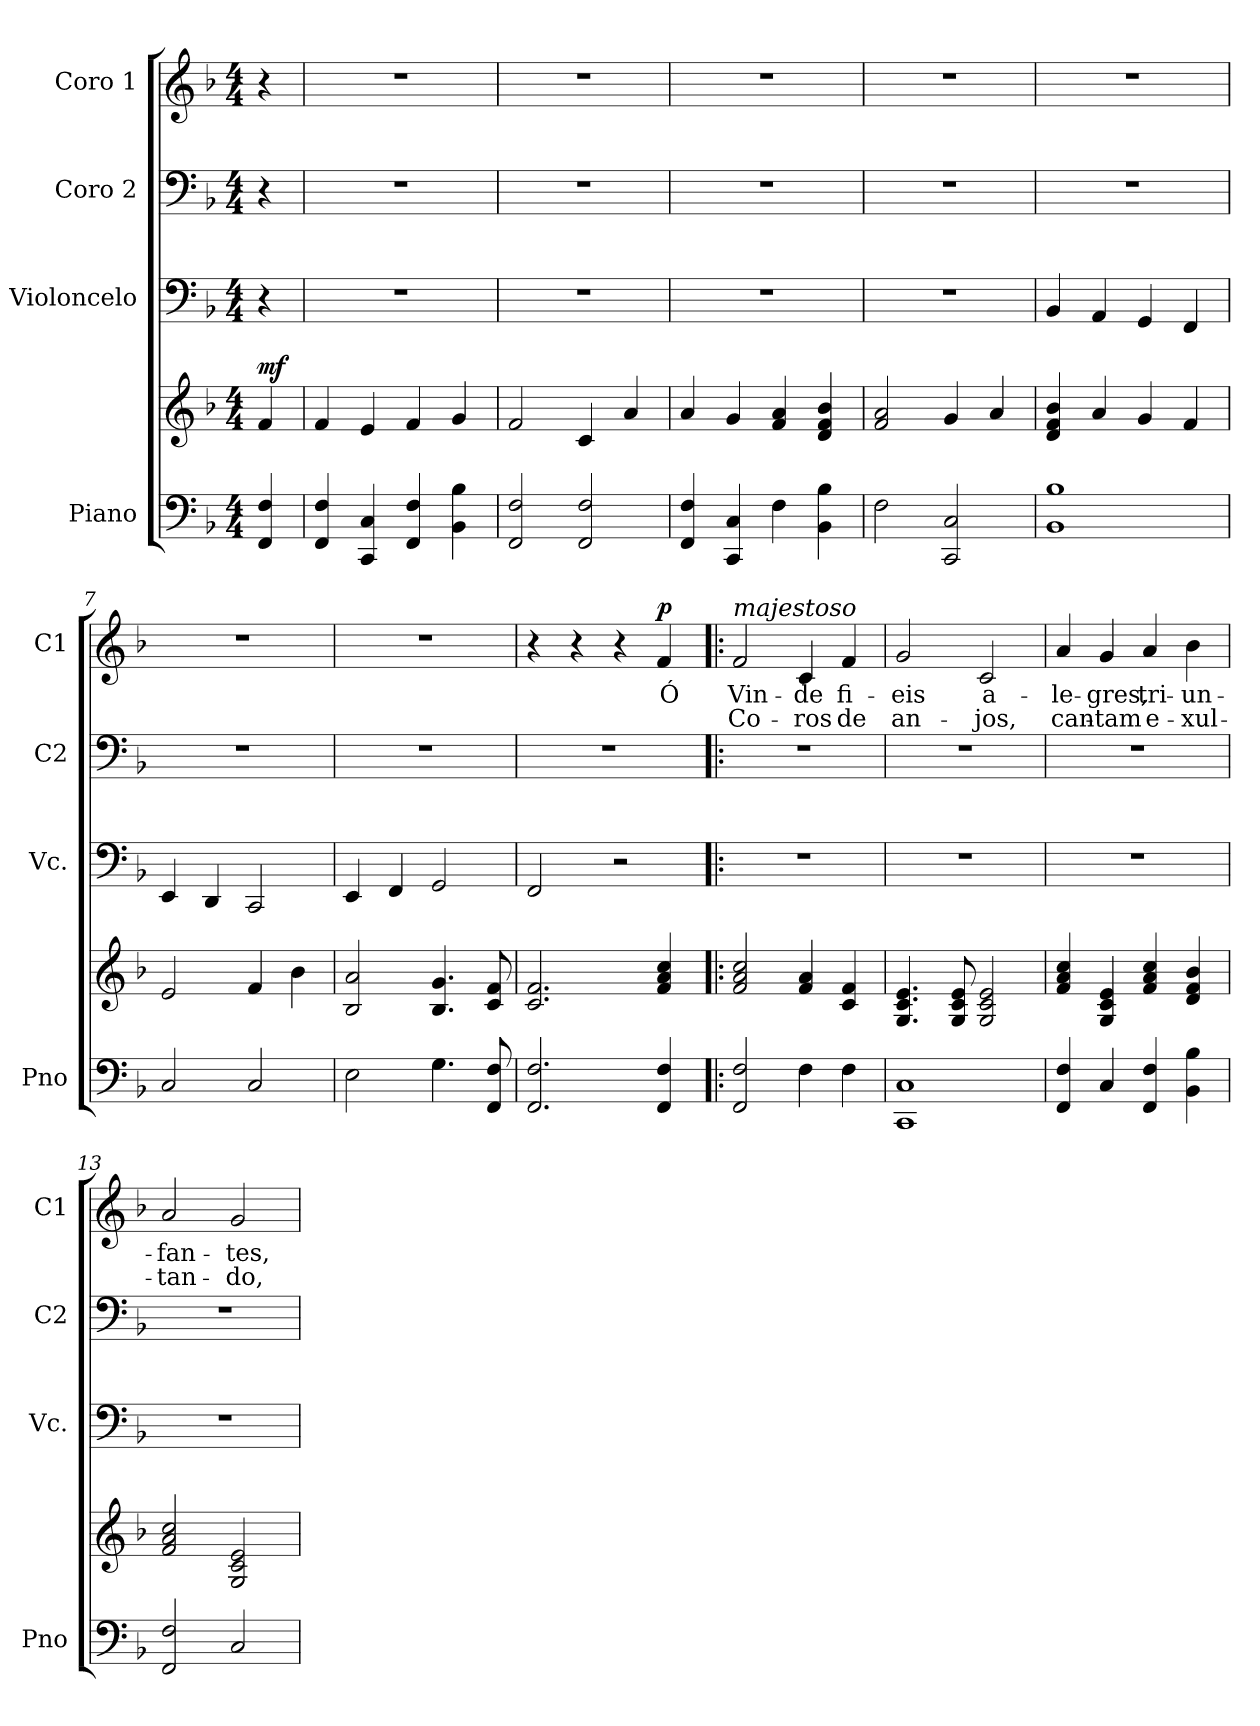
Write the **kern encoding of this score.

**kern	**kern	**dynam	**kern	**kern	**kern	**text	**text	**dynam
*part4	*part4	*part4	*part3	*part2	*part1	*part1	*part1	*part1
*staff5	*staff4	*staff4/5	*staff3	*staff2	*staff1	*staff1	*staff1	*staff1
*I"Piano	*	*	*I"Violoncelo	*I"Coro 2	*I"Coro 1	*	*	*
*I'Pno	*	*	*I'Vc.	*I'C2	*I'C1	*	*	*
*clefF4	*clefG2	*	*clefF4	*clefF4	*clefG2	*	*	*
*k[b-]	*k[b-]	*	*k[b-]	*k[b-]	*k[b-]	*	*	*
*M4/4	*M4/4	*	*M4/4	*M4/4	*M4/4	*	*	*
*MM118	*MM118	*	*MM118	*MM118	*MM118	*	*	*
=1	=1	=1	=1	=1	=1	=1	=1	=1
!	!	!LO:DY:a	!	!	!	!	!	!
4FF/ 4F/	4f/	mf	4r	4r	4r	.	.	.
=2	=2	=2	=2	=2	=2	=2	=2	=2
4FF/ 4F/	4f/	.	1r	1r	1r	.	.	.
4CC/ 4C/	4e/	.	.	.	.	.	.	.
4FF/ 4F/	4f/	.	.	.	.	.	.	.
4BB-\ 4B-\	4g/	.	.	.	.	.	.	.
=3	=3	=3	=3	=3	=3	=3	=3	=3
2FF/ 2F/	2f/	.	1r	1r	1r	.	.	.
2FF/ 2F/	4c/	.	.	.	.	.	.	.
.	4a/	.	.	.	.	.	.	.
=4	=4	=4	=4	=4	=4	=4	=4	=4
4FF/ 4F/	4a/	.	1r	1r	1r	.	.	.
4CC/ 4C/	4g/	.	.	.	.	.	.	.
4F\	4f/ 4a/	.	.	.	.	.	.	.
4BB-\ 4B-\	4d/ 4f/ 4b-/	.	.	.	.	.	.	.
=5	=5	=5	=5	=5	=5	=5	=5	=5
2F\	2f/ 2a/	.	1r	1r	1r	.	.	.
2CC/ 2C/	4g/	.	.	.	.	.	.	.
.	4a/	.	.	.	.	.	.	.
=6	=6	=6	=6	=6	=6	=6	=6	=6
1BB- 1B-	4d/ 4f/ 4b-/	.	4BB-/	1r	1r	.	.	.
.	4a/	.	4AA/	.	.	.	.	.
.	4g/	.	4GG/	.	.	.	.	.
.	4f/	.	4FF/	.	.	.	.	.
=7	=7	=7	=7	=7	=7	=7	=7	=7
2C/	2e/	.	4EE/	1r	1r	.	.	.
.	.	.	4DD/	.	.	.	.	.
2C/	4f/	.	2CC/	.	.	.	.	.
.	4b-\	.	.	.	.	.	.	.
=8	=8	=8	=8	=8	=8	=8	=8	=8
2E\	2B-/ 2a/	.	4EE/	1r	1r	.	.	.
.	.	.	4FF/	.	.	.	.	.
4.G\	4.B-/ 4.g/	.	2GG/	.	.	.	.	.
8FF/ 8F/	8c/ 8f/	.	.	.	.	.	.	.
!!LO:LB:g=z
=9	=9	=9	=9	=9	=9	=9	=9	=9
2.FF/ 2.F/	2.c/ 2.f/	.	2FF/	1r	4r	.	.	.
.	.	.	.	.	4r	.	.	.
.	.	.	2r	.	4r	.	.	.
!	!	!	!	!	!	!LO:LY:b	!	!LO:DY:a
4FF/ 4F/	4f/ 4a/ 4cc/	.	.	.	4f/	Ó	.	p
=10!|:	=10!|:	=10!|:	=10!|:	=10!|:	=10!|:	=10!|:	=10!|:	=10!|:
!	!	!	!	!	!LO:TX:i:t=majestoso	!	!	!
!	!	!	!	!	!	!LO:LY:b	!LO:LY:b	!
2FF/ 2F/	2f/ 2a/ 2cc/	.	1r	1r	2f/	Vin-	Co-	.
!	!	!	!	!	!	!LO:LY:b	!LO:LY:b	!
4F\	4f/ 4a/	.	.	.	4c/	-de	-ros	.
!	!	!	!	!	!	!LO:LY:b	!LO:LY:b	!
4F\	4c/ 4f/	.	.	.	4f/	fi-	de	.
=11	=11	=11	=11	=11	=11	=11	=11	=11
!	!	!	!	!	!	!LO:LY:b	!LO:LY:b	!
1CC 1C	4.G/ 4.c/ 4.e/	.	1r	1r	2g/	-eis	an-	.
.	8G/ 8c/ 8e/	.	.	.	.	.	.	.
!	!	!	!	!	!	!LO:LY:b	!LO:LY:b	!
.	2G/ 2c/ 2e/	.	.	.	2c/	a-	-jos,	.
=12	=12	=12	=12	=12	=12	=12	=12	=12
!	!	!	!	!	!	!LO:LY:b	!LO:LY:b	!
4FF/ 4F/	4f/ 4a/ 4cc/	.	1r	1r	4a/	-le-	can-	.
!	!	!	!	!	!	!LO:LY:b	!LO:LY:b	!
4C/	4G/ 4c/ 4e/	.	.	.	4g/	-gres,	-tam	.
!	!	!	!	!	!	!LO:LY:b	!LO:LY:b	!
4FF/ 4F/	4f/ 4a/ 4cc/	.	.	.	4a/	tri-	e-	.
!	!	!	!	!	!	!LO:LY:b	!LO:LY:b	!
4BB-\ 4B-\	4d/ 4f/ 4b-/	.	.	.	4b-\	-un-	-xul-	.
=13	=13	=13	=13	=13	=13	=13	=13	=13
!	!	!	!	!	!	!LO:LY:b	!LO:LY:b	!
2FF/ 2F/	2f/ 2a/ 2cc/	.	1r	1r	2a/	-fan-	-tan-	.
!	!	!	!	!	!	!LO:LY:b	!LO:LY:b	!
2C/	2G/ 2c/ 2e/	.	.	.	2g/	-tes,	-do,	.
=	=	=	=	=	=	=	=	=
*-	*-	*-	*-	*-	*-	*-	*-	*-
